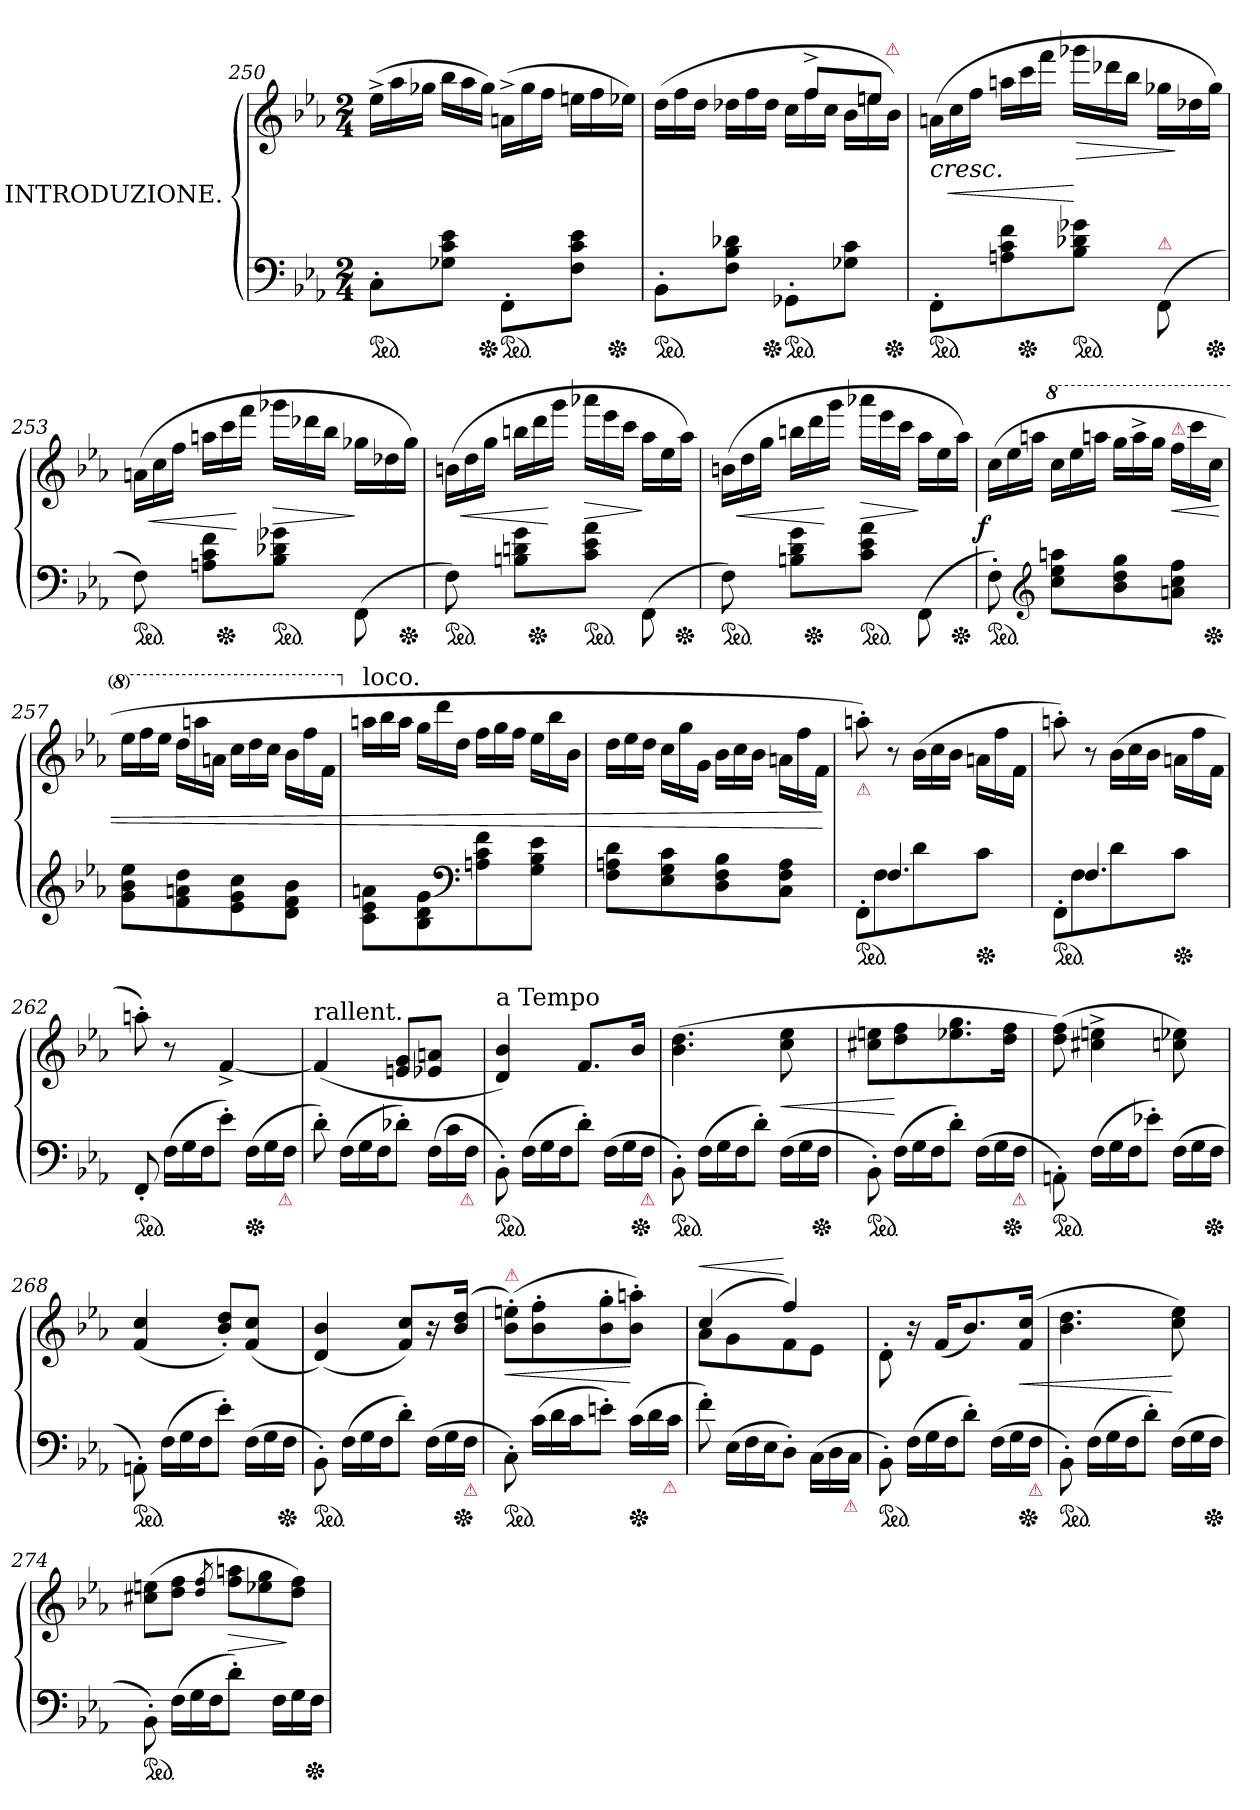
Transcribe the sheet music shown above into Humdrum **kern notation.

**kern	**kern	**dynam
*part1	*part1	*part1
*staff2	*staff1	*staff1/2
*I"INTRODUZIONE.	*	*
*clefF4	*clefG2	*
*k[b-e-a-]	*k[b-e-a-]	*
*M2/4	*M2/4	*
*	*Xtuplet	*
*ped	*	*
=250	=250	=250
8C'>L	(>24ee-^<LL	.
.	24aa-	.
.	24gg-XJJ	.
8G-X 8c 8e-J	24bb-LL	.
.	24aa-	.
*Xped	*	*
.	24gg-JJ)	.
*ped	*	*
8FF'>L	(>24an^<LL	.
.	24gg-	.
.	24ffJJ	.
8F 8c 8e-J	24eenLL	.
.	24ff	.
*Xped	*	*
.	24ee-XJJ)	.
=251	=251	=251
*	*^	*
*ped	*	*	*
8BB-'>L	4ryy	(>24ddLL	.
.	.	24ff	.
.	.	24ddJJ	.
8F 8B- 8d-XJ	.	24dd-XLL	.
.	.	24ff	.
*Xped	*	*	*
.	.	24dd-JJ	.
*ped	*	*	*
8GG-X'>L	24ryy	24ccLL	.
.	12ff^>L	24ff	.
.	.	24ccJJ	.
8G-X 8cJ	24ryy	24b-LL	.
.	12eenJ	24een	.
!	!	!LO:TX:a:color=crimson:t=⚠	!
*Xped	*	*	*
.	.	24b-JJ)	.
=252	=252	=252	=252
!	!LO:TX:b:color=crimson:t=⚠	!	!
!LO:TX:b:color=crimson:t=⚠	!	!	!
!	!	!	!LO:HP:b
*	*v	*v	*
*ped	*	*
8FF'>L	(>24anLL	<
.	24cc	<
.	24ffJJ	.
8An 8c 8f	24aanLL	.
*Xped	*	*
.	24ccc	.
.	24fffJJ	.
*ped	*	*
8B- 8d-X 8g-XJ	24ggg-XLL	[ >
.	24ddd-X	.
.	24bb-JJ	.
!LO:TX:a:color=crimson:t=⚠	!	!
(>8FF\	24gg-XLL	.
.	24dd-X	]
*Xped	*	*
.	24gg-JJ)	.
=253	=253	=253
*ped	*	*
8F\)	(>24anLL	.
.	24cc	<
.	24ffJJ	.
8An 8c 8fL	24aanLL	.
*Xped	*	*
.	24ccc	.
.	24fffJJ	[
*ped	*	*
8B- 8d-X 8g-XJ	24ggg-XLL	>
.	24ddd-X	.
.	24bb-JJ	.
(>8FF\	24gg-XLL	]
.	24dd-X	.
*Xped	*	*
.	24gg-JJ)	.
=254	=254	=254
*ped	*	*
8F\)	(>24bnLL	.
.	24dd	<
.	24ggJJ	.
8Bn 8dn 8gL	24bbnLL	.
*Xped	*	*
.	24ddd	.
.	24gggJJ	[
*ped	*	*
8c 8e- 8a-J	24aaa-XLL	>
.	24eee-	.
.	24cccJJ	.
(>8FF\	24aa-LL	]
.	24ee-	.
*Xped	*	*
.	24aa-JJ)	.
=255	=255	=255
*ped	*	*
8F\)	(>24bnLL	.
.	24dd	<
.	24ggJJ	.
8Bn 8d 8gL	24bbnLL	.
*Xped	*	*
.	24ddd	.
.	24gggJJ	[
*ped	*	*
8c 8e- 8a-J	24aaa-XLL	>
.	24eee-	.
.	24cccJJ	.
(>8FF\	24aa-LL	]
.	24ee-	.
*Xped	*	*
.	24aa-JJ)	.
.	.	[
=256	=256	=256
!	!	!LO:DY:rj
*ped	*	*
8F'>\)	(>24ccLL	f
.	24ee-	.
.	24aanJJ	.
*clefG2	*	*
*	*8va	*
8cc 8ee- 8aanL	24cccLL	.
.	24eee-	.
.	24aaanJJ	.
8b- 8dd 8gg	24gggLL	.
.	24aaa^<	.
.	24gggJJ	.
!	!LO:TX:a:color=crimson:t=⚠	!
!	!	!LO:HP:b
8an 8cc 8ffJ	24fffLL	<
.	24cccc	.
*Xped	*	*
.	24cccJJ	.
=257	=257	=257
8g\ 8b-\ 8ee-\L	24eee-LL	.
.	24fff	.
.	24eee-JJ	.
8f 8an 8dd	24dddLL	.
.	24aaan	.
.	24aanJJ	.
8e- 8g 8cc	24cccLL	.
.	24ddd	.
.	24cccJJ	.
8d 8f 8b-J	24bb-LL	.
.	24fff	.
.	24ffJJ	.
=258	=258	=258
*	*X8va	*
!	!LO:TX:a:t=loco.	!
8c\ 8e-\ 8an\L	24aan\LL	.
.	24bb-	.
.	24aaJJ	.
8B- 8d 8g	24ggLL	.
.	24ddd	.
.	24ddJJ	.
*clefF4	*	*
8An 8c 8f	24ffLL	.
.	24gg	.
.	24ffJJ	.
8G 8B- 8e-J	24ee-LL	.
.	24bb-	.
.	24b-JJ	.
=259	=259	=259
8F 8An 8dL	24ddLL	.
.	24ee-	.
.	24ddJJ	.
8E- 8G 8c	24ccLL	.
.	24gg	.
.	24gJJ	.
8D 8F 8B-	24b-LL	.
.	24cc	.
.	24b-JJ	.
8C 8F 8AJ	24anLL	.
.	24ff	.
.	24fJJ	.
.	.	[
=260	=260	=260
*^	*	*
!	!	!LO:TX:b:color=crimson:t=⚠	!
*ped	*	*	*
8ryy	8FF'>L	8aan'>)	.
4.F	8F	8r	.
.	8d	(>24b-LL	.
.	.	24cc	.
.	.	24b-JJ	.
*Xped	*	*	*
.	8cJ	24anLL	.
.	.	24ff	.
.	.	24fJJ	.
=261	=261	=261	=261
*ped	*	*	*
8ryy	8FF'>L	8aan'>)	.
4.F	8F	8r	.
.	8d	(>24b-LL	.
.	.	24cc	.
.	.	24b-JJ	.
*Xped	*	*	*
.	8cJ	24anLL	.
.	.	24ff	.
.	.	24fJJ	.
*v	*v	*	*
=262	=262	=262
*ped	*	*
8FF'<	8aan'>)	.
*Xtuplet	*	*
(>24F\LL	8r	.
24G	.	.
24FJ	.	.
8e-'>J)	[4f^>	.
*Xped	*	*
(>24F\LL	.	.
24G	.	.
!LO:TX:b:color=crimson:t=⚠	!	!
24FJJ	.	.
=263	=263	=263
!	!LO:TX:a:t=rallent.	!
8d'>\)	(>4f]	.
(>24F\LL	.	.
24G	.	.
24FJ	.	.
8d-X'>J)	8en 8gL	.
(>24F\LL	8e-X 8anJ	.
24c	.	.
!LO:TX:b:color=crimson:t=⚠	!	!
24FJJ	.	.
=264	=264	=264
!	!LO:TX:a:t=a Tempo	!
*ped	*	*
8BB-'>\)	4d 4b-)	.
(>24FLL	.	.
24G	.	.
24FJ	.	.
8d'>J)	8.fL	.
(>24FLL	.	.
24G	.	.
*Xped	*	*
.	16b-Jk	.
!LO:TX:b:color=crimson:t=⚠	!	!
24FJJ	.	.
=265	=265	=265
*ped	*	*
8BB-'>\)	(>4.b- 4.dd	.
(>24FLL	.	.
24G	.	.
24FJ	.	.
8d'>J)	.	.
(>24FLL	8cc 8ee-	<
24G	.	.
!LO:TX:b:color=crimson:t=⚠	!	!
*Xped	*	*
24FJJ	.	.
=266	=266	=266
*ped	*	*
8BB-'>\)	8cc#X 8eenL	.
(>24FLL	8dd 8ff	[
24G	.	.
24FJ	.	.
8d'>J)	8.ee-X 8.gg	.
(>24FLL	.	.
24G	.	.
*Xped	*	*
.	16dd 16ffJk	.
!LO:TX:b:color=crimson:t=⚠	!	!
24FJJ	.	.
=267	=267	=267
*ped	*	*
8AAn'>\)	(>8dd 8ff)	.
(>24FLL	4cc#X^< 4een^<	.
24G	.	.
24FJ	.	.
8e-X'>J)	.	.
(>24FLL	8ccn 8ee-X)	.
24G	.	.
!LO:TX:b:color=crimson:t=⚠	!	!
*Xped	*	*
24FJJ	.	.
=268	=268	=268
*ped	*	*
8AAn'>\)	(<4f 4cc	.
(>24FLL	.	.
24G	.	.
24FJ	.	.
8e-'>J)	8b-'</ 8dd'</L)	.
(>24FLL	(<8f 8ccJ	.
24G	.	.
!LO:TX:b:color=crimson:t=⚠	!	!
*Xped	*	*
24FJJ	.	.
=269	=269	=269
*ped	*	*
8BB-'>\)	(<4d 4b-)	.
(>24FLL	.	.
24G	.	.
24FJ	.	.
8d'>J)	8f/ 8cc/L)	.
(>24FLL	16r	.
24G	.	.
*Xped	*	*
.	(<16b- 16ddJk	.
!LO:TX:b:color=crimson:t=⚠	!	!
24FJJ	.	.
=270	=270	=270
!	!LO:TX:a:color=crimson:t=⚠	!
*ped	*	*
8C'>\)	(>8b-'> 8een'>L)	<
(>24cLL	8b-'> 8ff'>	.
24d	.	.
24cJ	.	.
8en'>J)	8b-'> 8gg'>	.
*Xped	*	*
(>24cLL	8b-'> 8aan'>J)	[
24d	.	.
!LO:TX:b:color=crimson:t=⚠	!	!
24cJJ	.	.
=271	=271	=271
*	*^	*
!	!	!	!LO:HP:a
8f'>)	(>4cc	8a-L	<
(>24E-LL	.	8g	.
24F	.	.	.
24E-J	.	.	.
8D'>J)	4ff)	8f	[
(>24C\LL	.	8e-J	.
24D	.	.	.
!LO:TX:b:color=crimson:t=⚠	!	!	!
24CJJ	.	.	.
*	*v	*v	*
=272	=272	=272
*ped	*	*
8BB-'>\)	8d'>\	.
(>24FLL	16r	.
24G	.	.
.	(<16fKL	.
24FJ	.	.
8d'>J)	8.b-)	.
(>24F\LL	.	.
24G	.	.
*Xped	*	*
.	(>16f 16ccJk	<
!LO:TX:b:color=crimson:t=⚠	!	!
24FJJ	.	.
=273	=273	=273
*ped	*	*
8BB-'>\)	4.b- 4.dd	.
(>24FLL	.	.
24G	.	.
24FJ	.	.
8d'>J)	.	.
(>24FLL	8cc 8ee-)	[
24G	.	.
!LO:TX:b:color=crimson:t=⚠	!	!
*Xped	*	*
24FJJ	.	.
=274	=274	=274
*ped	*	*
8BB-'>\)	(>8cc#X 8eenL	.
(>24FLL	8dd 8ffJ	.
24G	.	.
24FJ	.	.
.	8qdd/ 8qff/	.
8d'>J)	12ff 12aanL	>
.	12ee-X 12gg	.
24FLL	.	.
24G	12dd 12ffJ)	]
!LO:TX:b:color=crimson:t=⚠	!	!
*Xped	*	*
24FJJ	.	.
=	=	=
*-	*-	*-
